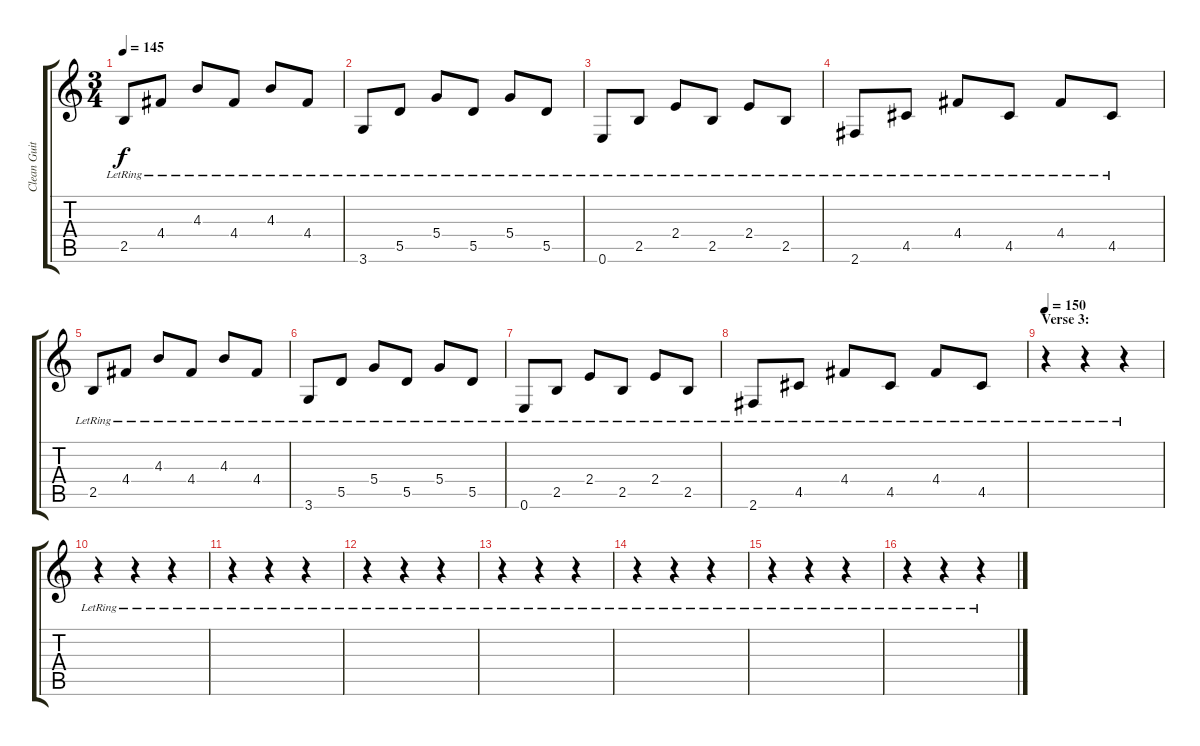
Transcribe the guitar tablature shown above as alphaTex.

\track ("Clean Guitar" "Clean Guit") {instrument electricguitarclean}
\staff {score tabs}
\tuning (E4 B3 G3 D3 A2 E2) {hide}
\ts (3 4)
\tempo 145
\clef g2
\ks c
2.5{lr}.8{dy f} 4.4{lr}.8 4.3{lr}.8 4.4{lr}.8 4.3{lr}.8 4.4{lr}.8 |
3.6{lr}.8 5.5{lr}.8 5.4{lr}.8 5.5{lr}.8 5.4{lr}.8 5.5{lr}.8 |
0.6{lr}.8 2.5{lr}.8 2.4{lr}.8 2.5{lr}.8 2.4{lr}.8 2.5{lr}.8 |
2.6{lr}.8 4.5{lr}.8 4.4{lr}.8 4.5{lr}.8 4.4{lr}.8 4.5{lr}.8 |
2.5{lr}.8 4.4{lr}.8 4.3{lr}.8 4.4{lr}.8 4.3{lr}.8 4.4{lr}.8 |
3.6{lr}.8 5.5{lr}.8 5.4{lr}.8 5.5{lr}.8 5.4{lr}.8 5.5{lr}.8 |
0.6{lr}.8 2.5{lr}.8 2.4{lr}.8 2.5{lr}.8 2.4{lr}.8 2.5{lr}.8 |
2.6{lr}.8 4.5{lr}.8 4.4{lr}.8 4.5{lr}.8 4.4{lr}.8 4.5{lr}.8 |
\section ("" "Verse 3:")
\tempo 150
r.4 r.4 r.4 |
r.4 r.4 r.4 |
r.4 r.4 r.4 |
r.4 r.4 r.4 |
r.4 r.4 r.4 |
r.4 r.4 r.4 |
r.4 r.4 r.4 |
r.4 r.4 r.4
